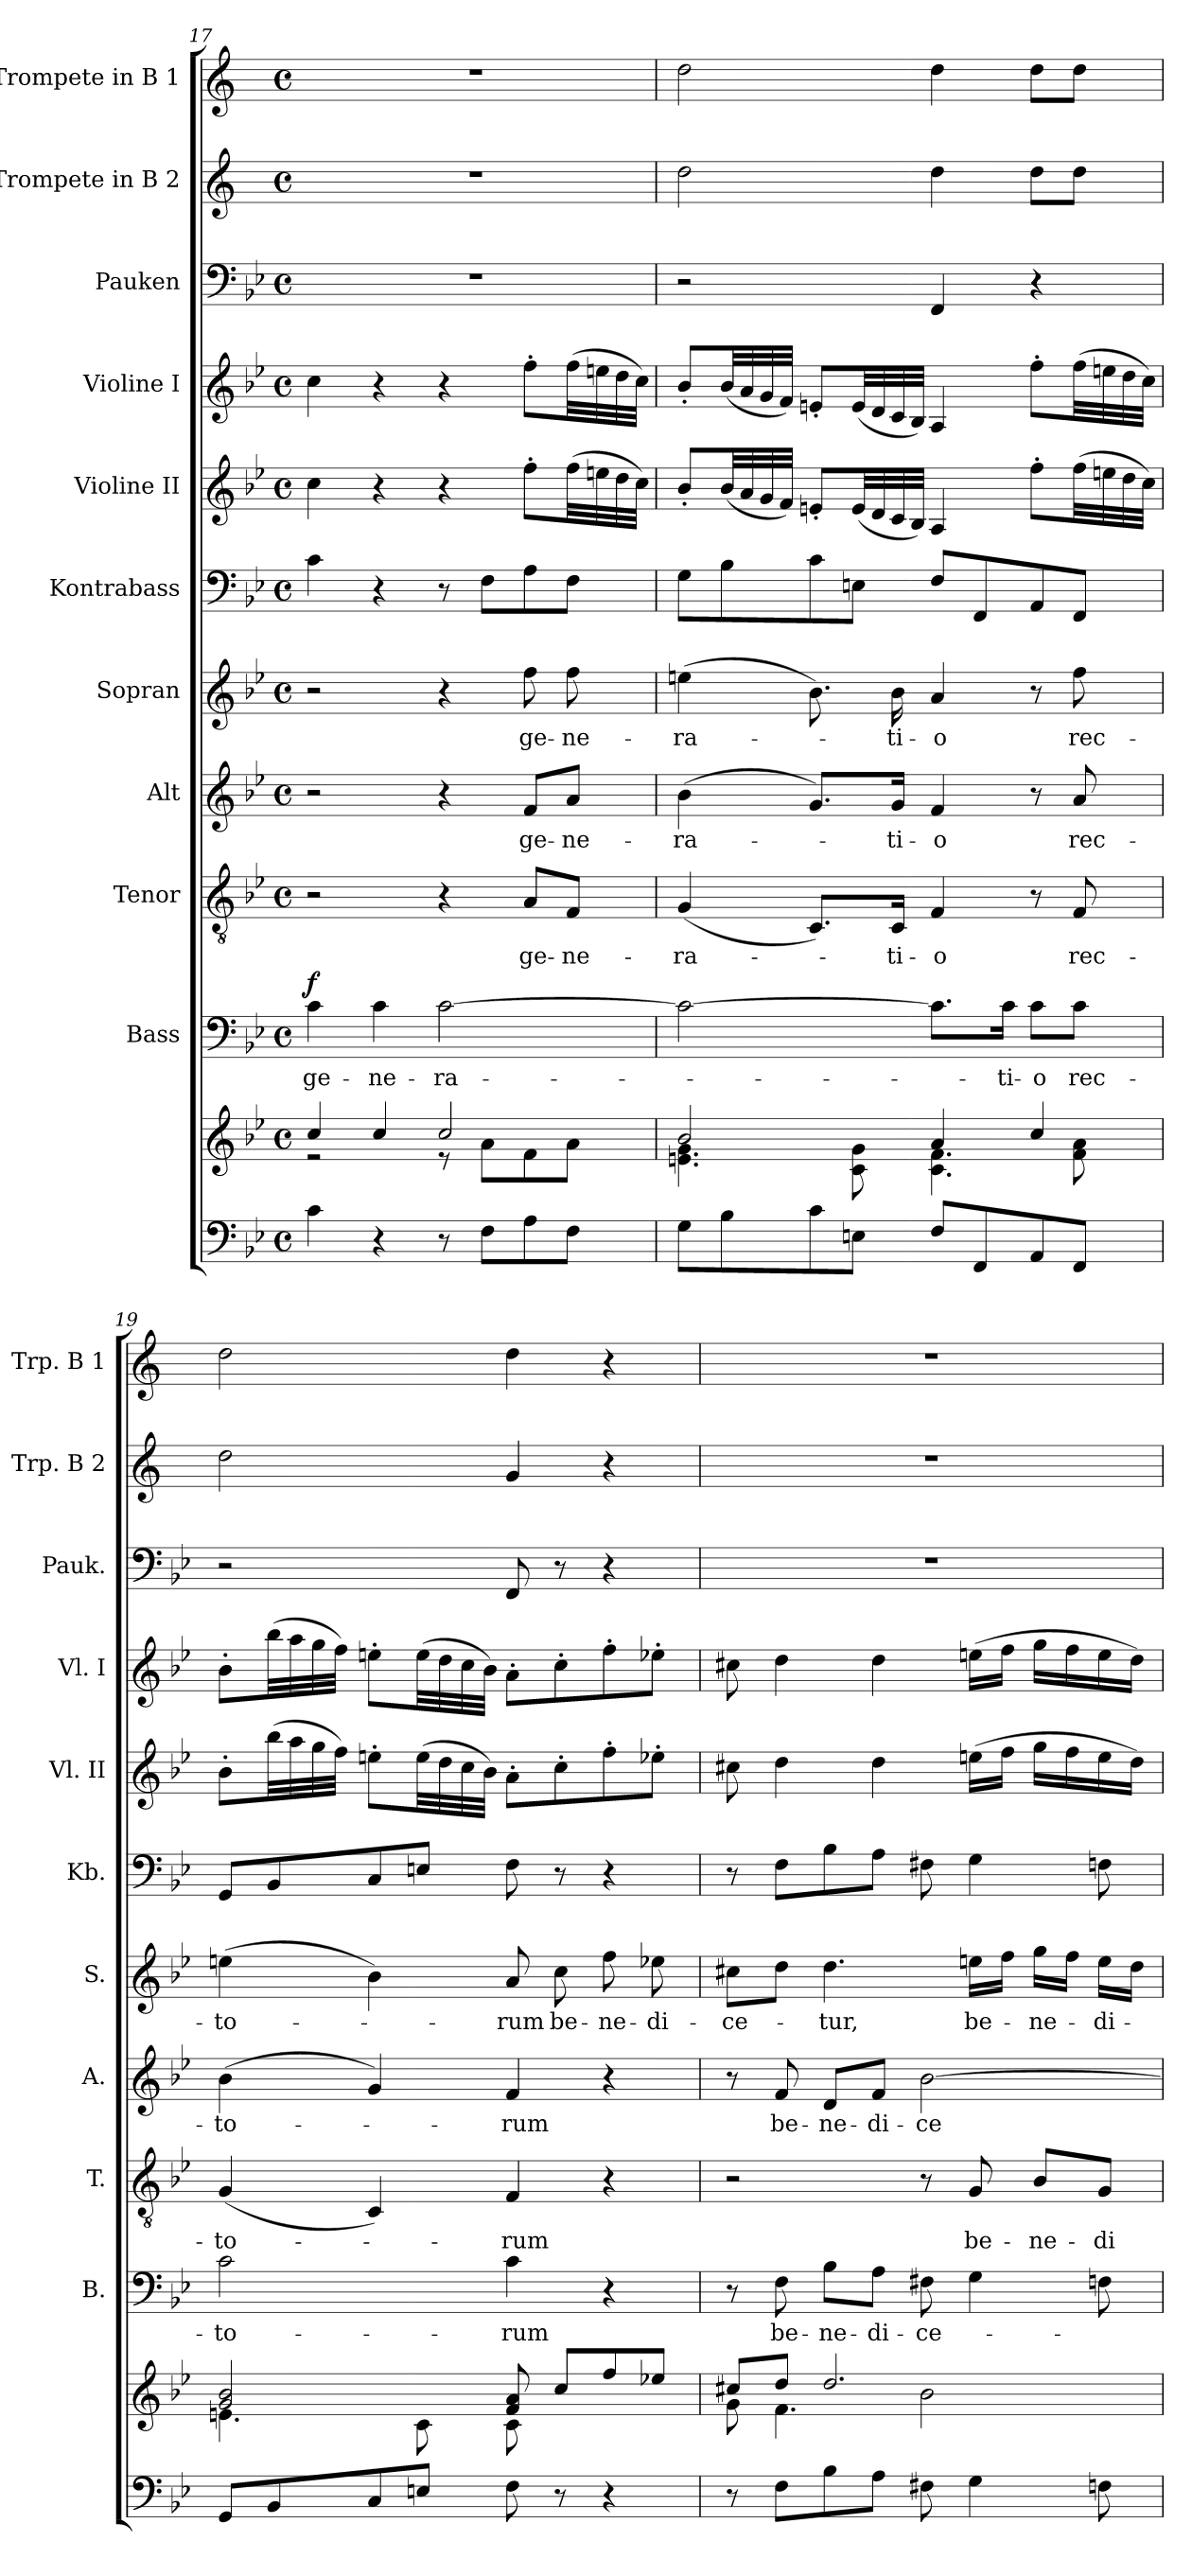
**kern	**kern	**kern	**text	**dynam	**kern	**text	**kern	**text	**kern	**text	**kern	**kern	**kern	**kern	**kern	**kern
*part11	*part11	*part10	*part10	*part10	*part9	*part9	*part8	*part8	*part7	*part7	*part6	*part5	*part4	*part3	*part2	*part1
*staff12	*staff11	*staff10	*staff10	*staff10	*staff9	*staff9	*staff8	*staff8	*staff7	*staff7	*staff6	*staff5	*staff4	*staff3	*staff2	*staff1
*	*	*I"Bass	*	*	*I"Tenor	*	*I"Alt	*	*I"Sopran	*	*I"Kontrabass	*I"Violine II	*I"Violine I	*I"Pauken	*I"Trompete in B 2	*I"Trompete in B 1
*	*	*I'B.	*	*	*I'T.	*	*I'A.	*	*I'S.	*	*I'Kb.	*I'Vl. II	*I'Vl. I	*I'Pauk.	*I'Trp. B 2	*I'Trp. B 1
*clefF4	*clefG2	*clefF4	*	*	*clefGv2	*	*clefG2	*	*clefG2	*	*clefF4	*clefG2	*clefG2	*clefF4	*clefG2	*clefG2
*	*	*	*	*	*	*	*	*	*	*	*ITrd7c12	*	*	*	*ITrd1c2	*ITrd1c2
*k[b-e-]	*k[b-e-]	*k[b-e-]	*	*	*k[b-e-]	*	*k[b-e-]	*	*k[b-e-]	*	*k[b-e-]	*k[b-e-]	*k[b-e-]	*k[b-e-]	*k[b-e-]	*k[b-e-]
*B-:	*B-:	*B-:	*	*	*B-:	*	*B-:	*	*B-:	*	*B-:	*B-:	*B-:	*B-:	*B-:	*B-:
*M4/4	*M4/4	*M4/4	*	*	*M4/4	*	*M4/4	*	*M4/4	*	*M4/4	*M4/4	*M4/4	*M4/4	*M4/4	*M4/4
*met(c)	*met(c)	*met(c)	*	*	*met(c)	*	*met(c)	*	*met(c)	*	*met(c)	*met(c)	*met(c)	*met(c)	*met(c)	*met(c)
=17	=17	=17	=17	=17	=17	=17	=17	=17	=17	=17	=17	=17	=17	=17	=17	=17
*	*^	*	*	*	*	*	*	*	*	*	*	*	*	*	*	*
!	!	!	!	!LO:LY:b	!LO:DY:a	!	!	!	!	!	!	!	!	!	!	!	!
4c\	4cc/	2re	4c\	ge-	f	2r	.	2r	.	2r	.	4C\	4cc\	4cc\	1r	1r	1r
!	!	!	!	!LO:LY:b	!	!	!	!	!	!	!	!	!	!	!	!	!
4r	4cc/	.	4c\	-ne-	.	.	.	.	.	.	.	4r	4r	4r	.	.	.
!	!	!	!	!LO:LY:b	!	!	!	!	!	!	!	!	!	!	!	!	!
8r	2cc/	8re	[2c\	-ra-	.	4r	.	4r	.	4r	.	8r	4r	4r	.	.	.
8F\L	.	8a\L	.	.	.	.	.	.	.	.	.	8FF\L	.	.	.	.	.
!	!	!	!	!	!	!	!LO:LY:b	!	!LO:LY:b	!	!LO:LY:b	!	!	!	!	!	!
8A\	.	8f\	.	.	.	8A/L	ge-	8f/L	ge-	8ff\	ge-	8AA\	8ff'>\L	8ff'>\L	.	.	.
!	!	!	!	!	!	!	!LO:LY:b	!	!LO:LY:b	!	!LO:LY:b	!	!	!	!	!	!
8F\J	.	8a\J	.	.	.	8F/J	-ne-	8a/J	-ne-	8ff\	-ne-	8FF\J	(>32ff\LL	(>32ff\LL	.	.	.
.	.	.	.	.	.	.	.	.	.	.	.	.	32een\	32een\	.	.	.
.	.	.	.	.	.	.	.	.	.	.	.	.	32dd\	32dd\	.	.	.
.	.	.	.	.	.	.	.	.	.	.	.	.	32cc\JJJ)	32cc\JJJ)	.	.	.
=18	=18	=18	=18	=18	=18	=18	=18	=18	=18	=18	=18	=18	=18	=18	=18	=18	=18
!	!	!	!	!	!	!	!LO:LY:b	!	!LO:LY:b	!	!LO:LY:b	!	!	!	!	!	!
8G\L	2b-/	4.en\ 4.g\	2c\_	.	.	(<4G/	-ra-	(>4b-\	-ra-	(>4een\	-ra-	8GG\L	8b-'</L	8b-'</L	2r	2cc\	2cc\
8B-\	.	.	.	.	.	.	.	.	.	.	.	8BB-\	(<32b-/LL	(<32b-/LL	.	.	.
.	.	.	.	.	.	.	.	.	.	.	.	.	32a/	32a/	.	.	.
.	.	.	.	.	.	.	.	.	.	.	.	.	32g/	32g/	.	.	.
.	.	.	.	.	.	.	.	.	.	.	.	.	32f/JJJ)	32f/JJJ)	.	.	.
8c\	.	.	.	.	.	8.C/L)	.	8.g/L)	.	8.b-\)	.	8C\	8en'</L	8en'</L	.	.	.
8En\J	.	8c\ 8g\	.	.	.	.	.	.	.	.	.	8EEn\J	(<32e/LL	(<32e/LL	.	.	.
.	.	.	.	.	.	.	.	.	.	.	.	.	32d/	32d/	.	.	.
!	!	!	!	!	!	!	!LO:LY:b	!	!LO:LY:b	!	!LO:LY:b	!	!	!	!	!	!
.	.	.	.	.	.	16C/Jk	-ti-	16g/Jk	-ti-	16b-\	-ti-	.	32c/	32c/	.	.	.
.	.	.	.	.	.	.	.	.	.	.	.	.	32B-/JJJ)	32B-/JJJ)	.	.	.
!	!	!	!	!	!	!	!LO:LY:b	!	!LO:LY:b	!	!LO:LY:b	!	!	!	!	!	!
8F/L	4a/	4.c\ 4.f\	8.c\L]	.	.	4F/	-o	4f/	-o	4a/	-o	8FF/L	4A/	4A/	4FF/	4cc\	4cc\
8FF/	.	.	.	.	.	.	.	.	.	.	.	8FFF/	.	.	.	.	.
!	!	!	!	!LO:LY:b	!	!	!	!	!	!	!	!	!	!	!	!	!
.	.	.	16c\Jk	-ti-	.	.	.	.	.	.	.	.	.	.	.	.	.
!	!	!	!	!LO:LY:b	!	!	!	!	!	!	!	!	!	!	!	!	!
8AA/	4cc/	.	8c\L	-o	.	8r	.	8r	.	8r	.	8AAA/	8ff'>\L	8ff'>\L	4r	8cc\L	8cc\L
!	!	!	!	!LO:LY:b	!	!	!LO:LY:b	!	!LO:LY:b	!	!LO:LY:b	!	!	!	!	!	!
8FF/J	.	8f\ 8a\	8c\J	rec-	.	8F/	rec-	8a/	rec-	8ff\	rec-	8FFF/J	(>32ff\LL	(>32ff\LL	.	8cc\J	8cc\J
.	.	.	.	.	.	.	.	.	.	.	.	.	32een\	32een\	.	.	.
.	.	.	.	.	.	.	.	.	.	.	.	.	32dd\	32dd\	.	.	.
.	.	.	.	.	.	.	.	.	.	.	.	.	32cc\JJJ)	32cc\JJJ)	.	.	.
!!LO:PB:g=z
=19	=19	=19	=19	=19	=19	=19	=19	=19	=19	=19	=19	=19	=19	=19	=19	=19	=19
!	!	!	!	!LO:LY:b	!	!	!LO:LY:b	!	!LO:LY:b	!	!LO:LY:b	!	!	!	!	!	!
8GG/L	2g/ 2b-/	4.en\	2c\	-to-	.	(<4G/	-to-	(>4b-\	-to-	(>4een\	-to-	8GGG/L	8b-'>\L	8b-'>\L	2r	2cc\	2cc\
8BB-/	.	.	.	.	.	.	.	.	.	.	.	8BBB-/	(>32bb-\LL	(>32bb-\LL	.	.	.
.	.	.	.	.	.	.	.	.	.	.	.	.	32aa\	32aa\	.	.	.
.	.	.	.	.	.	.	.	.	.	.	.	.	32gg\	32gg\	.	.	.
.	.	.	.	.	.	.	.	.	.	.	.	.	32ff\JJJ)	32ff\JJJ)	.	.	.
8C/	.	.	.	.	.	4C/)	.	4g/)	.	4b-\)	.	8CC/	8een'>\L	8een'>\L	.	.	.
8En/J	.	8c\	.	.	.	.	.	.	.	.	.	8EEn/J	(>32ee\LL	(>32ee\LL	.	.	.
.	.	.	.	.	.	.	.	.	.	.	.	.	32dd\	32dd\	.	.	.
.	.	.	.	.	.	.	.	.	.	.	.	.	32cc\	32cc\	.	.	.
.	.	.	.	.	.	.	.	.	.	.	.	.	32b-\JJJ)	32b-\JJJ)	.	.	.
!	!	!	!	!LO:LY:b	!	!	!LO:LY:b	!	!LO:LY:b	!	!LO:LY:b	!	!	!	!	!	!
8F\	8f/ 8a/	8c\	4c\	-rum	.	4F/	-rum	4f/	-rum	8a/	-rum	8FF\	8a'>\L	8a'>\L	8FF/	4f/	4cc\
!	!	!	!	!	!	!	!	!	!	!	!LO:LY:b	!	!	!	!	!	!
8r	8cc/L	8ryy	.	.	.	.	.	.	.	8cc\	be-	8r	8cc'>\	8cc'>\	8r	.	.
!	!	!	!	!	!	!	!	!	!	!	!LO:LY:b	!	!	!	!	!	!
4r	8ff/	4ryy	4r	.	.	4r	.	4r	.	8ff\	-ne-	4r	8ff'>\	8ff'>\	4r	4r	4r
!	!	!	!	!	!	!	!	!	!	!	!LO:LY:b	!	!	!	!	!	!
.	8ee-X/J	.	.	.	.	.	.	.	.	8ee-\	-di-	.	8ee-X'>\J	8ee-X'>\J	.	.	.
=20	=20	=20	=20	=20	=20	=20	=20	=20	=20	=20	=20	=20	=20	=20	=20	=20	=20
!	!	!	!	!	!	!	!	!	!	!	!LO:LY:b	!	!	!	!	!	!
8r	8cc#X/L	8g\	8r	.	.	2r	.	8r	.	8cc#X\L	-ce-	8r	8cc#X\	8cc#X\	1r	1r	1r
!	!	!	!	!LO:LY:b	!	!	!	!	!LO:LY:b	!	!	!	!	!	!	!	!
8F\L	8dd/J	4.f\	8F\	be-	.	.	.	8f/	be-	8dd\J	.	8FF\L	4dd\	4dd\	.	.	.
!	!	!	!	!LO:LY:b	!	!	!	!	!LO:LY:b	!	!LO:LY:b	!	!	!	!	!	!
8B-\	2.dd/	.	8B-\L	-ne-	.	.	.	8d/L	-ne-	4.dd\	-tur,	8BB-\	.	.	.	.	.
!	!	!	!	!LO:LY:b	!	!	!	!	!LO:LY:b	!	!	!	!	!	!	!	!
8A\J	.	.	8A\J	-di-	.	.	.	8f/J	-di-	.	.	8AA\J	4dd\	4dd\	.	.	.
!	!	!	!	!LO:LY:b	!	!	!	!	!LO:LY:b	!	!	!	!	!	!	!	!
8F#X\	.	2b-\	8F#X\	-ce-	.	8r	.	[2b-\	-ce-	.	.	8FF#X\	.	.	.	.	.
!	!	!	!	!	!	!	!LO:LY:b	!	!	!	!LO:LY:b	!	!	!	!	!	!
4G\	.	.	4G\	.	.	8G/	be-	.	.	16een\LL	be-	4GG\	(>16een\LL	(>16een\LL	.	.	.
.	.	.	.	.	.	.	.	.	.	16ff\JJ	.	.	16ff\JJ	16ff\JJ	.	.	.
!	!	!	!	!	!	!	!LO:LY:b	!	!	!	!LO:LY:b	!	!	!	!	!	!
.	.	.	.	.	.	8B-/L	-ne-	.	.	16gg\LL	-ne-	.	16gg\LL	16gg\LL	.	.	.
.	.	.	.	.	.	.	.	.	.	16ff\JJ	.	.	16ff\	16ff\	.	.	.
!	!	!	!	!	!	!	!LO:LY:b	!	!	!	!LO:LY:b	!	!	!	!	!	!
8Fn\	.	.	8Fn\	.	.	8G/J	-di-	.	.	16ee\LL	-di-	8FFn\	16ee\	16ee\	.	.	.
.	.	.	.	.	.	.	.	.	.	16dd\JJ	.	.	16dd\JJ)	16dd\JJ)	.	.	.
*	*v	*v	*	*	*	*	*	*	*	*	*	*	*	*	*	*	*
=	=	=	=	=	=	=	=	=	=	=	=	=	=	=	=	=
*-	*-	*-	*-	*-	*-	*-	*-	*-	*-	*-	*-	*-	*-	*-	*-	*-
